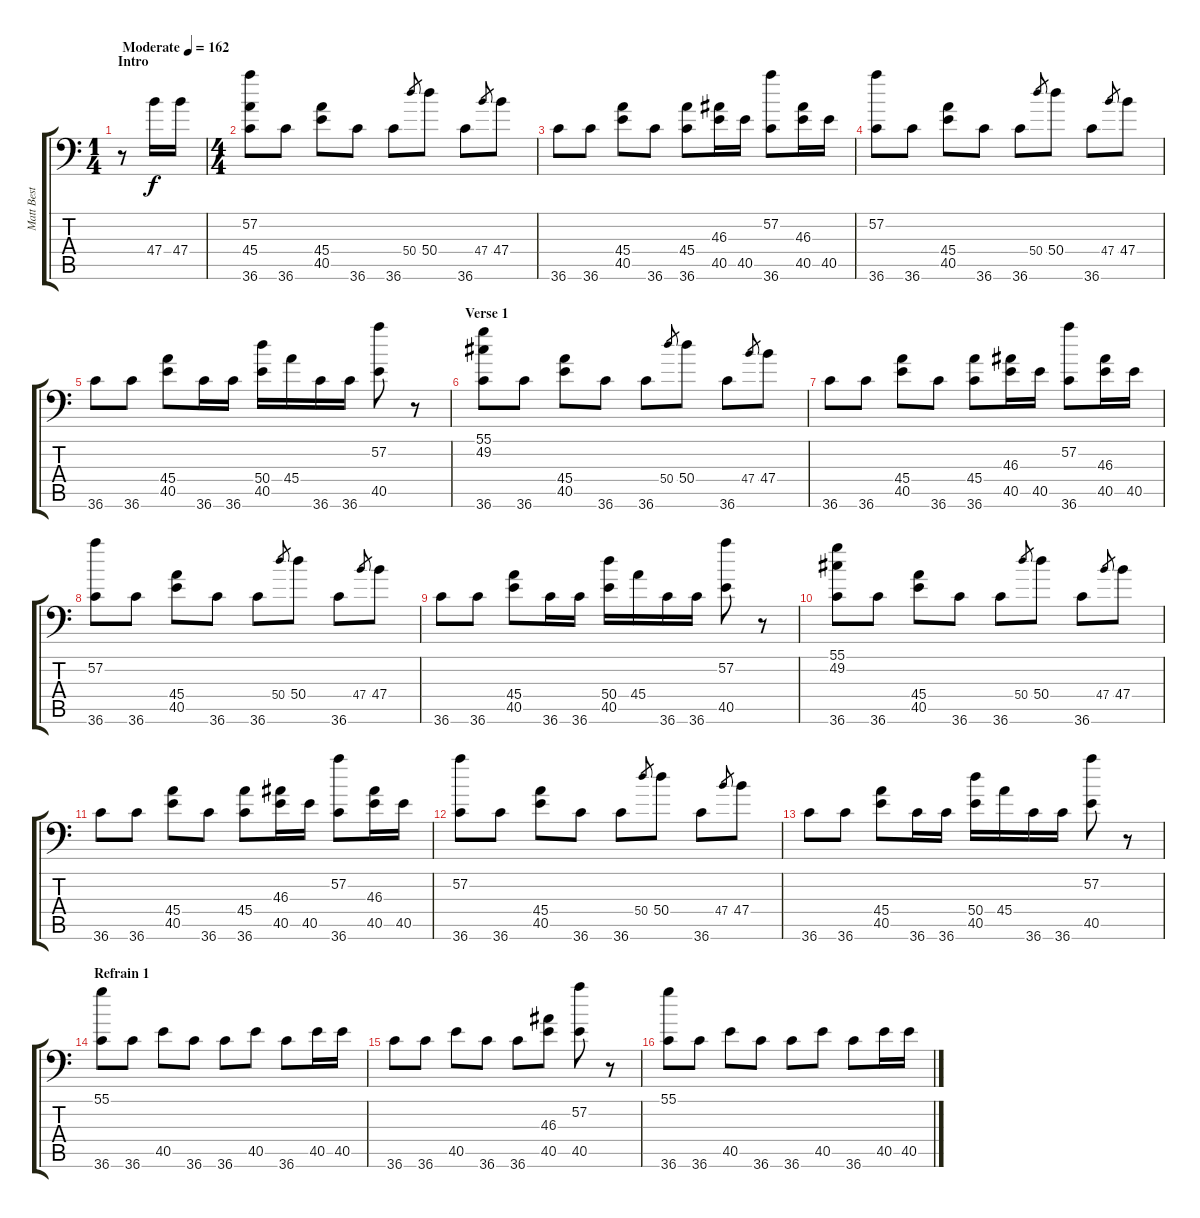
\track ("Matt Best" "Matt Best") {instrument acousticgrandpiano}
\staff {score tabs}
\tuning (C-1 C-1 C-1 C-1 C-1 C-1) {hide}
\ts (1 4)
\section ("" "Intro")
\tempo (162 "Moderate")
\clef f4
\ks c
r.8{dy f instrument acousticgrandpiano} 47.4.16 47.4.16 |
\ts (4 4)
(57.2 45.4 36.6).8 36.6.8 (45.4 40.5).8 36.6.8 36.6.8 50.4.8{gr} 50.4.8 36.6.8 47.4.8{gr} 47.4.8 |
36.6.8 36.6.8 (45.4 40.5).8 36.6.8 (45.4 36.6).8 (46.3 40.5).16 40.5.16 (57.2 36.6).8 (46.3 40.5).16 40.5.16 |
(57.2 36.6).8 36.6.8 (45.4 40.5).8 36.6.8 36.6.8 50.4.8{gr} 50.4.8 36.6.8 47.4.8{gr} 47.4.8 |
36.6.8 36.6.8 (45.4 40.5).8 36.6.16 36.6.16 (50.4 40.5).16 45.4.16 36.6.16 36.6.16 (57.2 40.5).8 r.8 |
\section ("" "Verse 1")
(55.1 49.2 36.6).8 36.6.8 (45.4 40.5).8 36.6.8 36.6.8 50.4.8{gr} 50.4.8 36.6.8 47.4.8{gr} 47.4.8 |
36.6.8 36.6.8 (45.4 40.5).8 36.6.8 (45.4 36.6).8 (46.3 40.5).16 40.5.16 (57.2 36.6).8 (46.3 40.5).16 40.5.16 |
(57.2 36.6).8 36.6.8 (45.4 40.5).8 36.6.8 36.6.8 50.4.8{gr} 50.4.8 36.6.8 47.4.8{gr} 47.4.8 |
36.6.8 36.6.8 (45.4 40.5).8 36.6.16 36.6.16 (50.4 40.5).16 45.4.16 36.6.16 36.6.16 (57.2 40.5).8 r.8 |
(55.1 49.2 36.6).8 36.6.8 (45.4 40.5).8 36.6.8 36.6.8 50.4.8{gr} 50.4.8 36.6.8 47.4.8{gr} 47.4.8 |
36.6.8 36.6.8 (45.4 40.5).8 36.6.8 (45.4 36.6).8 (46.3 40.5).16 40.5.16 (57.2 36.6).8 (46.3 40.5).16 40.5.16 |
(57.2 36.6).8 36.6.8 (45.4 40.5).8 36.6.8 36.6.8 50.4.8{gr} 50.4.8 36.6.8 47.4.8{gr} 47.4.8 |
36.6.8 36.6.8 (45.4 40.5).8 36.6.16 36.6.16 (50.4 40.5).16 45.4.16 36.6.16 36.6.16 (57.2 40.5).8 r.8 |
\section ("" "Refrain 1")
(55.1 36.6).8 36.6.8 40.5.8 36.6.8 36.6.8 40.5.8 36.6.8 40.5.16 40.5.16 |
36.6.8 36.6.8 40.5.8 36.6.8 36.6.8 (46.3 40.5).8 (57.2 40.5).8 r.8 |
(55.1 36.6).8 36.6.8 40.5.8 36.6.8 36.6.8 40.5.8 36.6.8 40.5.16 40.5.16
